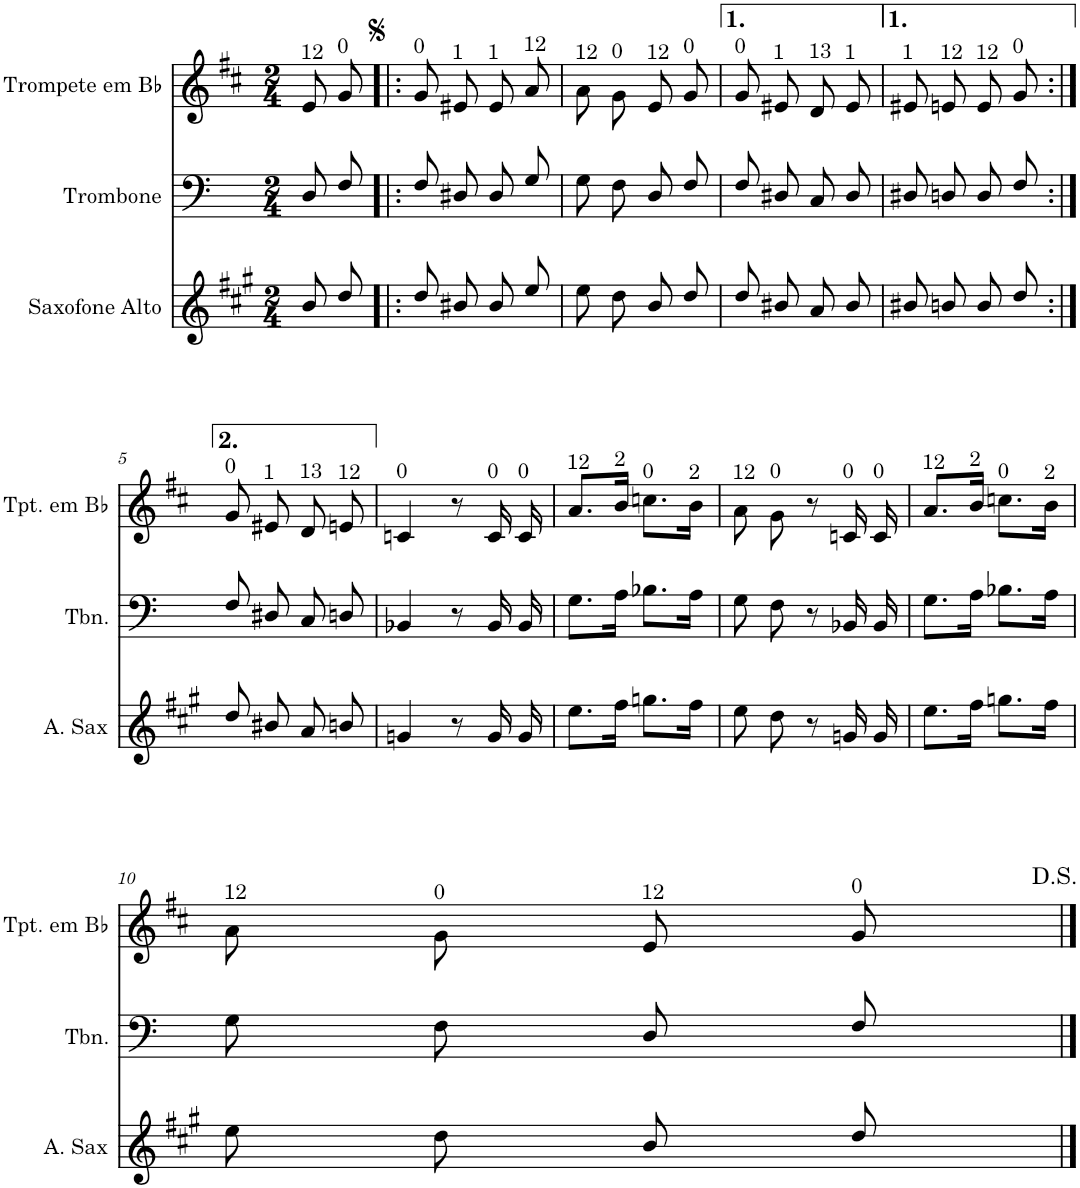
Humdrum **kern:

**kern	**kern	**kern
*part3	*part2	*part1
*staff3	*staff2	*staff1
*I"Saxofone Alto	*I"Trombone	*I"Trompete em Bb
*	*I'Tbn.	*I'Tpt. em Bb
*clefG2	*clefF4	*clefG2
*Trd5c9	*	*Trd1c2
*k[f#c#g#]	*k[]	*k[f#c#]
*M2/4	*M2/4	*M2/4
=	=	=
!	!	!LO:TX:a:t=12
8b/	8D/	8e/
!	!	!LO:TX:a:t=0
8dd/	8F/	8g/
=1!|:	=1!|:	=1!|:
!	!	!LO:TX:a:t=0
8dd/	8F/	8g/
!	!	!LO:TX:a:t=1
8b#X/	8D#X/	8e#X/
!	!	!LO:TX:a:t=1
8b#/	8D#/	8e#/
!	!	!LO:TX:a:t=12
8ee/	8G/	8a/
=2	=2	=2
!	!	!LO:TX:a:t=12
8ee\	8G\	8a\
!	!	!LO:TX:a:t=0
8dd\	8F\	8g\
!	!	!LO:TX:a:t=12
8b/	8D/	8e/
!	!	!LO:TX:a:t=0
8dd/	8F/	8g/
=3	=3	=3
!	!	!LO:TX:a:t=0
8dd/	8F/	8g/
!	!	!LO:TX:a:t=1
8b#X/	8D#X/	8e#X/
!	!	!LO:TX:a:t=13
8a/	8C/	8d/
!	!	!LO:TX:a:t=1
8b#/	8D#/	8e#/
=4	=4	=4
!	!	!LO:TX:a:t=1
8b#X/	8D#X/	8e#X/
!	!	!LO:TX:a:t=12
8bn/	8Dn/	8en/
!	!	!LO:TX:a:t=12
8b/	8D/	8e/
!	!	!LO:TX:a:t=0
8dd/	8F/	8g/
!!LO:LB:g=z
=5:|!	=5:|!	=5:|!
!	!	!LO:TX:a:t=0
8dd/	8F/	8g/
!	!	!LO:TX:a:t=1
8b#X/	8D#X/	8e#X/
!	!	!LO:TX:a:t=13
8a/	8C/	8d/
!	!	!LO:TX:a:t=12
8bn/	8Dn/	8en/
=6	=6	=6
!	!	!LO:TX:a:t=0
4gn/	4BB-X/	4cn/
8r	8r	8r
!	!	!LO:TX:a:t=0
16g/	16BB-/	16c/
!	!	!LO:TX:a:t=0
16g/	16BB-/	16c/
=7	=7	=7
!	!	!LO:TX:a:t=12
8.ee\L	8.G\L	8.a/L
!	!	!LO:TX:a:t=2
16ff#\Jk	16A\Jk	16b/Jk
!	!	!LO:TX:a:t=0
8.ggn\L	8.B-X\L	8.ccn\L
!	!	!LO:TX:a:t=2
16ff#\Jk	16A\Jk	16b\Jk
=8	=8	=8
!	!	!LO:TX:a:t=12
8ee\	8G\	8a\
!	!	!LO:TX:a:t=0
8dd\	8F\	8g\
8r	8r	8r
!	!	!LO:TX:a:t=0
16gn/	16BB-X/	16cn/
!	!	!LO:TX:a:t=0
16g/	16BB-/	16c/
=9	=9	=9
!	!	!LO:TX:a:t=12
8.ee\L	8.G\L	8.a/L
!	!	!LO:TX:a:t=2
16ff#\Jk	16A\Jk	16b/Jk
!	!	!LO:TX:a:t=0
8.ggn\L	8.B-X\L	8.ccn\L
!	!	!LO:TX:a:t=2
16ff#\Jk	16A\Jk	16b\Jk
!!LO:LB:g=z
=10	=10	=10
!	!	!LO:TX:a:t=12
8ee\	8G\	8a\
!	!	!LO:TX:a:t=0
8dd\	8F\	8g\
!	!	!LO:TX:a:t=12
8b/	8D/	8e/
!	!	!LO:TX:a:t=0
8dd/	8F/	8g/
==	==	==
*-	*-	*-
